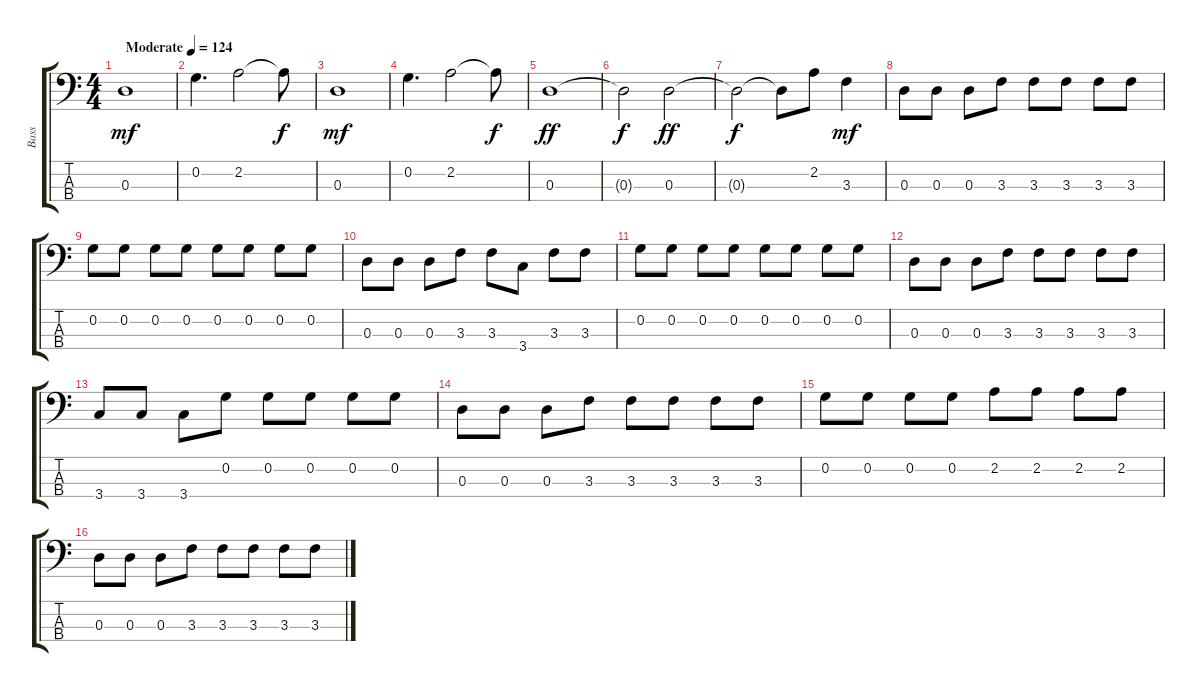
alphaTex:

\track ("Bass" "Bass") {instrument electricbassfinger}
\staff {score tabs}
\tuning (C-1 G2 D2 A1) {hide}
\ts (4 4)
\tempo (124 "Moderate")
\clef f4
\ks c
0.3.1{dy mf instrument electricbassfinger} |
0.2.4{d} 2.2.2 2.2{t}.8{dy f} |
0.3.1{dy mf} |
0.2.4{d} 2.2.2 2.2{t}.8{dy f} |
0.3.1{dy ff} |
0.3{t}.2{dy f} 0.3.2{dy ff} |
0.3{t}.2{dy f} 0.3{t}.8 2.2.8 3.3.4{dy mf} |
0.3.8 0.3.8 0.3.8 3.3.8 3.3.8 3.3.8 3.3.8 3.3.8 |
0.2.8 0.2.8 0.2.8 0.2.8 0.2.8 0.2.8 0.2.8 0.2.8 |
0.3.8 0.3.8 0.3.8 3.3.8 3.3.8 3.4.8 3.3.8 3.3.8 |
0.2.8 0.2.8 0.2.8 0.2.8 0.2.8 0.2.8 0.2.8 0.2.8 |
0.3.8 0.3.8 0.3.8 3.3.8 3.3.8 3.3.8 3.3.8 3.3.8 |
3.4.8 3.4.8 3.4.8 0.2.8 0.2.8 0.2.8 0.2.8 0.2.8 |
0.3.8 0.3.8 0.3.8 3.3.8 3.3.8 3.3.8 3.3.8 3.3.8 |
0.2.8 0.2.8 0.2.8 0.2.8 2.2.8 2.2.8 2.2.8 2.2.8 |
0.3.8 0.3.8 0.3.8 3.3.8 3.3.8 3.3.8 3.3.8 3.3.8
